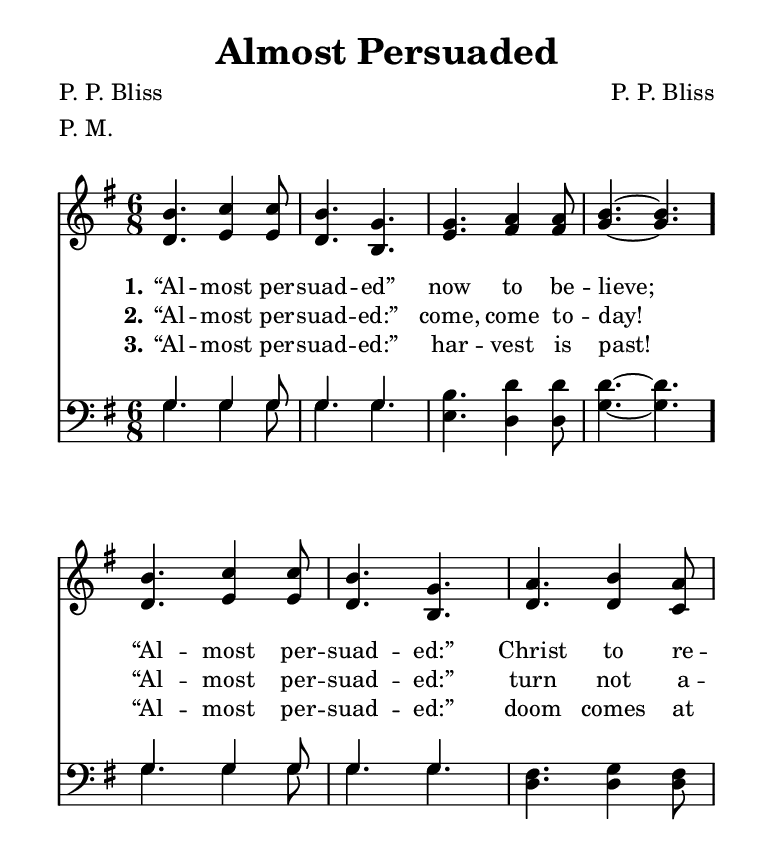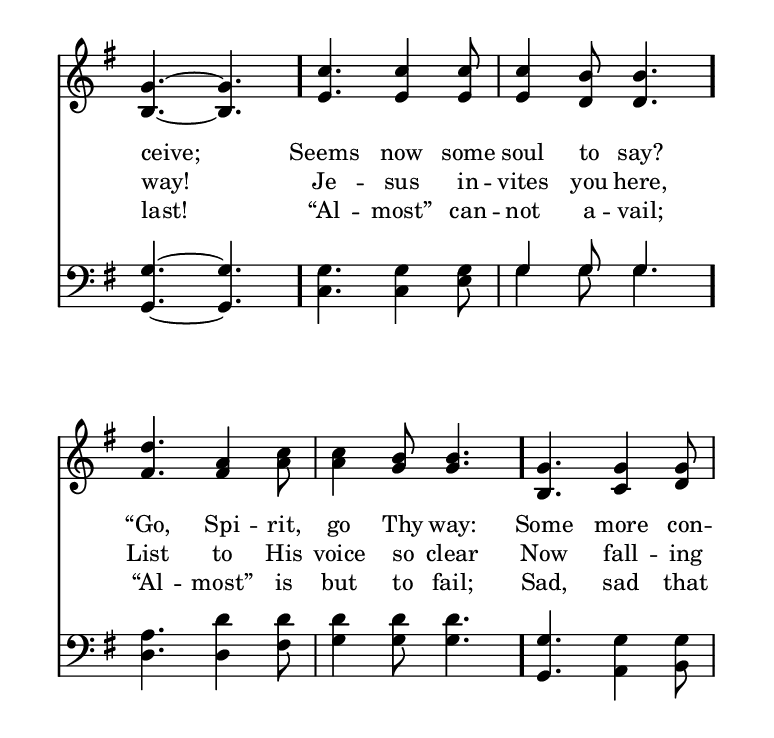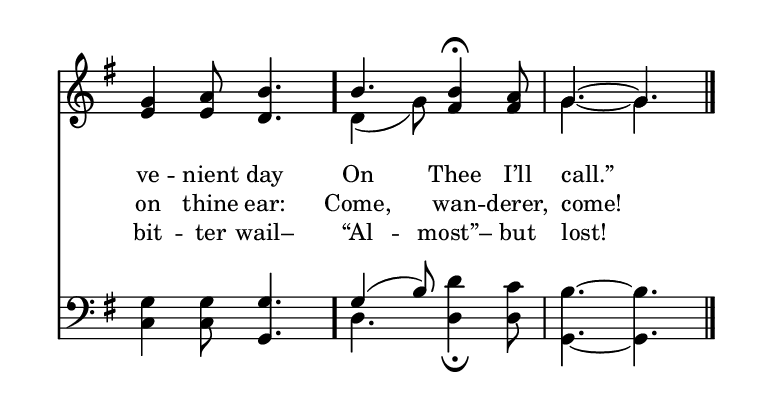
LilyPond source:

\include "common/global.ily"
\paper {
  \include "common/paper.ily"
  ragged-bottom = ##t
  ragged-last-bottom = ##t
  systems-per-page = #(cond (is-eogsized 3) (#t #f))
  system-system-spacing.padding = 9
}

\header{
  %gospel
  hymnnumber = "57"
  title = "Almost Persuaded"
  tunename = ""
  meter = "P. M."
  poet = "P. P. Bliss"
  composer = "P. P. Bliss"
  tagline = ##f
}

% for fermata in MIDI
ta = { \tempo 4=80 }
tb = { \tempo 4=40 }

patternAA = { c4.   c4 c8 | c4. c4. }
patternAB = { c4 c8 c4 c8 | c4. c4. }
patternAC = { c4. \tb c4 \ta c8 | c4. c4. }
patternBA = { c4. c4 c8 | c4 c8 c4. }

global = {
  \include "common/overrides.ily"
  \override Staff.TimeSignature.style = #'numbered
  \time 6/8
  \override Score.MetronomeMark.transparent = ##t % hide all fermata changes too
  \ta
  \key g \major
  \autoBeamOff
}

notesSoprano = {
\global
\relative c'' {

  \changePitch \patternAA { b c c | b g | g a a | b ~ b }
  \changePitch \patternAA { b c c | b g | a b a | g ~ g }
  \changePitch \patternBA { c c c | c b b }
  \changePitch \patternBA { d a c | c b b }
  \changePitch \patternBA { g g g | g a b }
  \changePitch \patternAC { b b \fermata a | g ~ g }

  \bar "|."

}
}

notesAlto = {
\global
\relative e' {

  \changePitch \patternAA { d e e | d b | e fis fis | g ~ g }
  \changePitch \patternAA { d e e | d b | d d c | b ~ b }
  \changePitch \patternBA { e e e | e d d }
  \changePitch \patternBA { fis fis a | a g g }
  \changePitch \patternBA { b, c d | e e d }
  \changePitch \patternAB { d( g) fis fis | g ~ g }

}
}

notesTenor = {
\global
\relative a {

  \changePitch \patternAA { g g g | g g | b d d | d ~ d }
  \changePitch \patternAA { g, g g | g g | fis g fis | g ~ g }
  \changePitch \patternBA { g g g | g g g }
  \changePitch \patternBA { a d d | d d d }
  \changePitch \patternBA { g, g g | g g g }
  \changePitch \patternAB { g( b) d c | b ~ b }

}
}

notesBass = {
\global
\relative f {

  \changePitch \patternAA { g g g | g g | e d d | g ~ g }
  \changePitch \patternAA { g g g | g g | d d d | g, ~ g }
  \changePitch \patternBA { c c e | g g g }
  \changePitch \patternBA { d d fis | g g g }
  \changePitch \patternBA { g, a b | c c g }
  \changePitch \patternAC { d' d_\fermata d | g, ~ g }

}
}

wordsA = \lyricmode {
\set stanza = "1."

“Al -- most per -- suad -- ed” now to be -- lieve; \bar "."
“Al -- most per -- suad -- ed:” Christ to re -- ceive; \bar "."
Seems now some soul to say? \bar "."
“Go, Spi -- rit, go Thy way: \bar "."
Some more con -- ve -- nient day \bar "."
On Thee I’ll call.” \bar "."

}

wordsB = \lyricmode {
\set stanza = "2."

“Al -- most per -- suad -- ed:” come, come to -- day!
“Al -- most per -- suad -- ed:” turn not a -- way!
Je -- sus in -- vites you here,
List to His voice so clear
Now fall -- ing on thine ear:
Come, wan -- derer, come!

}

wordsC = \lyricmode {
\set stanza = "3."

“Al -- most per -- suad -- ed:” har -- vest is past!
“Al -- most per -- suad -- ed:” doom comes at last!
“Al -- most” can -- not a -- vail;
“Al -- most” is but to fail;
Sad, sad that bit -- ter wail–
“Al -- most”– but lost!

}

\score {
  \context ChoirStaff <<
    \context Staff = upper <<
      \set Staff.autoBeaming = ##f
      \set ChoirStaff.systemStartDelimiter = #'SystemStartBar
      \set ChoirStaff.printPartCombineTexts = ##f
      \partcombine #'(2 . 9) \notesSoprano \notesAlto
      \context NullVoice = sopranos { \voiceOne << \notesSoprano >> }
      \context NullVoice = altos { \voiceTwo << \notesAlto >> }
      \context Lyrics = one   \lyricsto sopranos \wordsA
      \context Lyrics = two   \lyricsto sopranos \wordsB
      \context Lyrics = three \lyricsto sopranos \wordsC
    >>
    \context Staff = men <<
      \set Staff.autoBeaming = ##f
      \clef bass
      \set ChoirStaff.printPartCombineTexts = ##f
      \partcombine #'(2 . 9) \notesTenor \notesBass
      \context NullVoice = tenors { \voiceOne << \notesTenor >> }
      \context NullVoice = basses { \voiceTwo << \notesBass >> }
    >>
  >>
  \layout {
    \include "common/layout.ily"
  }
  \midi{
    \include "common/midi.ily"
  }
}

\version "2.19.49"  % necessary for upgrading to future LilyPond versions.

% vi:set et ts=2 sw=2 ai nocindent syntax=lilypond:
